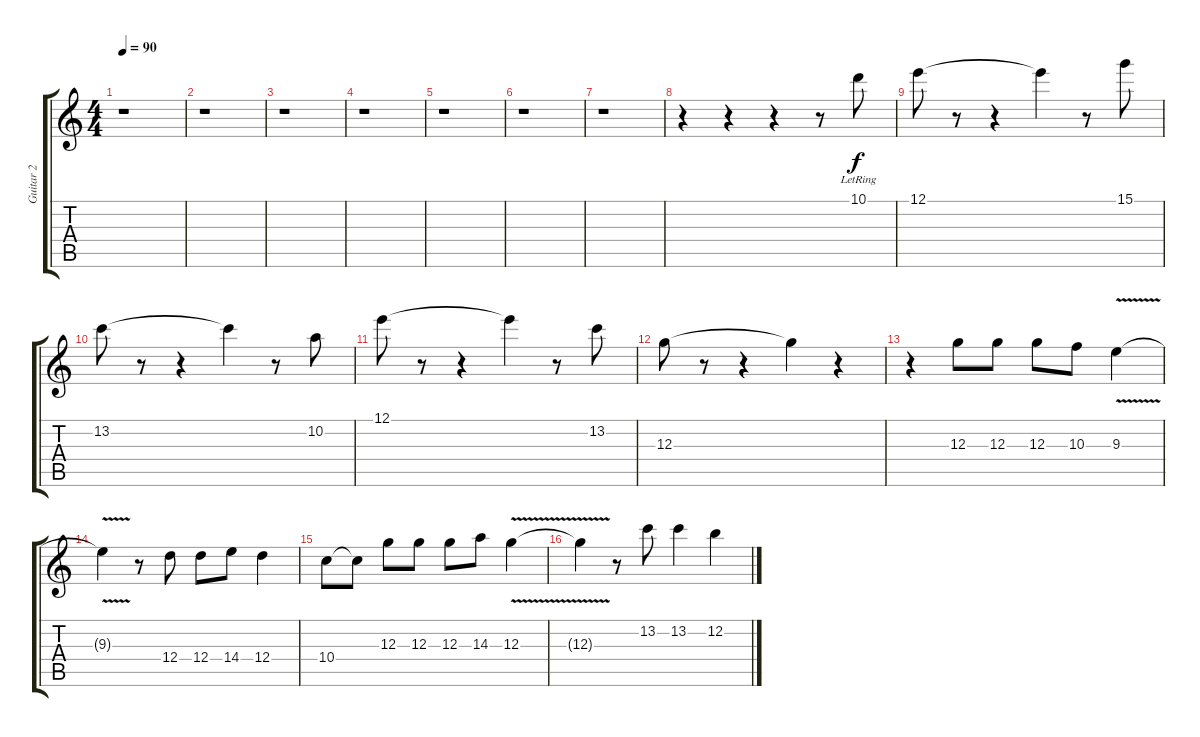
\track ("Guitar 2" "Guitar 2") {instrument electricguitarjazz}
\staff {score tabs}
\tuning (E4 B3 G3 D3 A2 E2) {hide}
\ts (4 4)
\tempo 90
\clef g2
\ks c
r.1{dy f instrument electricguitarjazz} |
r.1 |
r.1 |
r.1 |
r.1 |
r.1 |
r.1 |
r.4 r.4 r.4 r.8 10.1{lr}.8 |
12.1.8 r.8 r.4 12.1{t}.4 r.8 15.1.8 |
13.2.8 r.8 r.4 13.2{t}.4 r.8 10.2.8 |
12.1.8 r.8 r.4 12.1{t}.4 r.8 13.2.8 |
12.3.8 r.8 r.4 12.3{t}.4 r.4 |
r.4{volume 12 instrument electricguitarjazz} 12.3.8 12.3.8 12.3.8 10.3.8 9.3{v}.4 |
9.3{t}.4 r.8 12.4.8 12.4.8 14.4.8 12.4.4 |
10.4.8 10.4{t}.8 12.3.8 12.3.8 12.3.8 14.3.8 12.3{v}.4 |
12.3{t}.4 r.8 13.2.8 13.2.4 12.2.4
